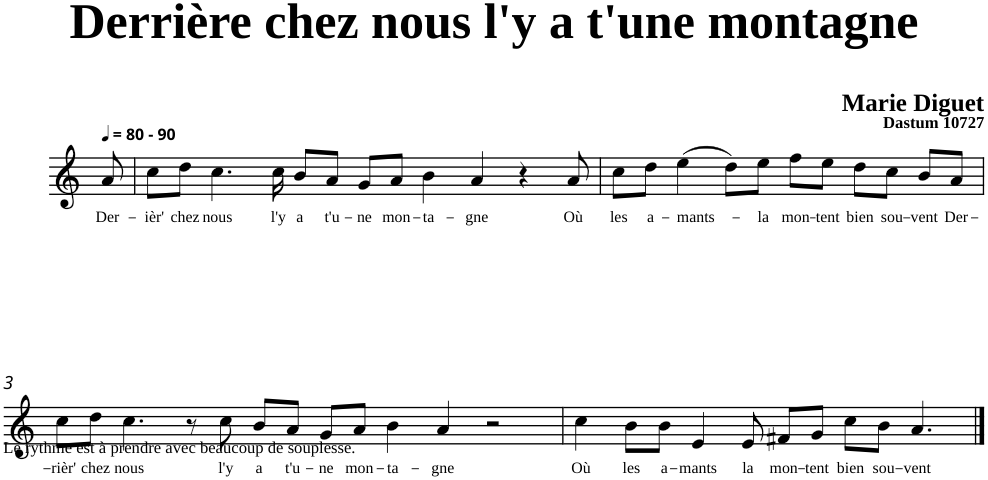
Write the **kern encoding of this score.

**kern	**text
*part1	*part1
*staff1	*staff1
*clefG2	*
*k[]	*
=	=
!LO:TX:a:B:t=- 90	!
!	!LO:LY:b
8a/	Der-
=1	=1
!	!LO:LY:b
8cc\L	-ièr'
!	!LO:LY:b
8dd\J	chez
!	!LO:LY:b
4.cc\	nous
!	!LO:LY:b
16cc\	l'y
!	!LO:LY:b
8b/L	a
!	!LO:LY:b
8a/J	t'u-
!	!LO:LY:b
[16g/L	-ne
16ryy	.
!	!LO:LY:b
8a/J	mon-
!	!LO:LY:b
4b\	-ta-
!	!LO:LY:b
4a/	-gne
4r	.
!	!LO:LY:b
8a/	Où
=2	=2
!	!LO:LY:b
8cc\L	les
16g/L]	.
!	!LO:LY:b
8dd\J	a-
!	!LO:LY:b
(>4ee\	-mants-
8dd\L)	.
!	!LO:LY:b
8ee\J	-la
!	!LO:LY:b
8ff\L	mon-
!	!LO:LY:b
8ee\J	-tent
!	!LO:LY:b
8dd\L	bien
!	!LO:LY:b
8cc\J	sou-
!	!LO:LY:b
8b/L	-vent
!	!LO:LY:b
8a/J	Der-
!!LO:LB:g=z
=3	=3
!	!LO:LY:b
8cc\L	-rièr'
!	!LO:LY:b
8dd\J	chez
!	!LO:LY:b
4.cc\	nous
8r	.
!	!LO:LY:b
8cc\	l'y
!	!LO:LY:b
8b/L	a
!	!LO:LY:b
8a/J	t'u-
!	!LO:LY:b
8g/L	-ne
!	!LO:LY:b
8a/J	mon-
!	!LO:LY:b
4b\	-ta-
!	!LO:LY:b
4a/	-gne
2r	.
=4	=4
!	!LO:LY:b
4cc\	Où
!	!LO:LY:b
8b\L	les
!	!LO:LY:b
8b\J	a-
!	!LO:LY:b
4e/	-mants
!	!LO:LY:b
8e/	la
!	!LO:LY:b
8f#X/L	mon-
!	!LO:LY:b
8g/J	-tent
!	!LO:LY:b
8cc\L	bien
!	!LO:LY:b
8b\J	sou-
!	!LO:LY:b
4.a/	-vent
==	==
*-	*-
